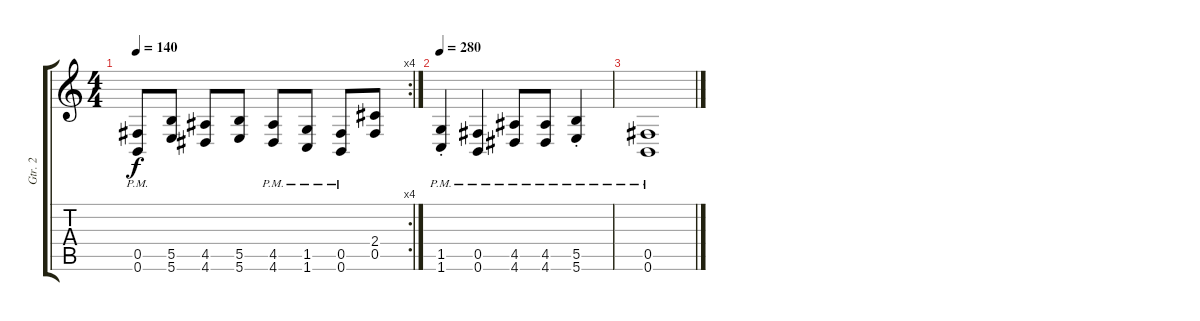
\track ("Gtr. 2" "Gtr. 2") {instrument distortionguitar}
\staff {score tabs}
\tuning (Db4 Ab3 E3 B2 Gb2 B1) {hide}
\rc 4
\ts (4 4)
\tempo 140
\clef g2
\ks c
(0.5{pm} 0.6{pm}).8{dy f} (5.5 5.6).8 (4.5 4.6).8 (5.5 5.6).8 (4.5{pm} 4.6{pm}).8 (1.5{pm} 1.6{pm}).8 (0.5{pm} 0.6{pm}).8 (2.4 0.5).8 |
\tempo 280
(1.5{pm st} 1.6{pm st}).4 (0.5{pm} 0.6{pm}).4 (4.5{pm} 4.6{pm}).8 (4.5{pm} 4.6{pm}).8 (5.5{pm st} 5.6{pm st}).4 |
(0.5{pm} 0.6{pm}).1
